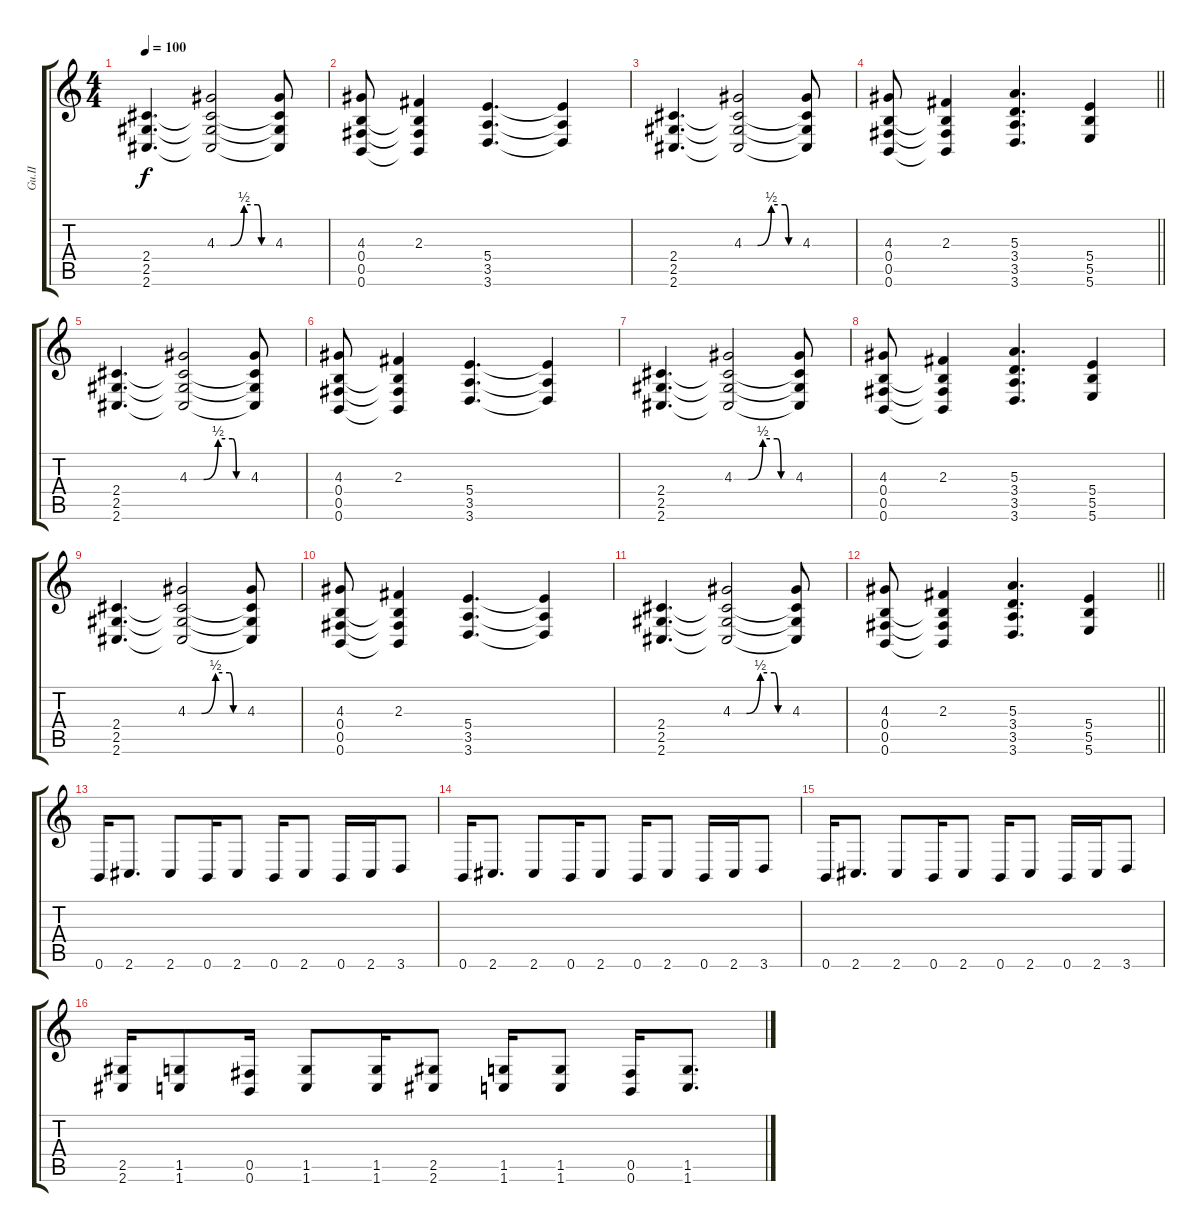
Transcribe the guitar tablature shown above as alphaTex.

\track ("Gu.II" "Gu.II") {instrument distortionguitar}
\staff {score tabs}
\tuning (Db4 Ab3 E3 B2 Gb2 B1) {hide}
\ts (4 4)
\tempo 100
\clef g2
\ks c
(2.4 2.5 2.6).4{d dy f} (4.3{be (custom 0 0 15 0 30 2 45 2 49 0 60 0)} 2.4{t} 2.5{t} 2.6{t}).2 (4.3 2.4{t} 2.5{t} 2.6{t}).8 |
(4.3 0.4 0.5 0.6).8 (2.3 0.4{t} 0.5{t} 0.6{t}).4 (5.4 3.5 3.6).4{d} (5.4{t} 3.5{t} 3.6{t}).4 |
(2.4 2.5 2.6).4{d} (4.3{be (custom 0 0 15 0 30 2 45 2 49 0 60 0)} 2.4{t} 2.5{t} 2.6{t}).2 (4.3 2.4{t} 2.5{t} 2.6{t}).8 |
\barLineRight lightlight
(4.3 0.4 0.5 0.6).8 (2.3 0.4{t} 0.5{t} 0.6{t}).4 (5.3 3.4 3.5 3.6).4{d} (5.4 5.5 5.6).4 |
(2.4 2.5 2.6).4{d} (4.3{be (custom 0 0 15 0 30 2 45 2 49 0 60 0)} 2.4{t} 2.5{t} 2.6{t}).2 (4.3 2.4{t} 2.5{t} 2.6{t}).8 |
(4.3 0.4 0.5 0.6).8 (2.3 0.4{t} 0.5{t} 0.6{t}).4 (5.4 3.5 3.6).4{d} (5.4{t} 3.5{t} 3.6{t}).4 |
(2.4 2.5 2.6).4{d} (4.3{be (custom 0 0 15 0 30 2 45 2 49 0 60 0)} 2.4{t} 2.5{t} 2.6{t}).2 (4.3 2.4{t} 2.5{t} 2.6{t}).8 |
(4.3 0.4 0.5 0.6).8 (2.3 0.4{t} 0.5{t} 0.6{t}).4 (5.3 3.4 3.5 3.6).4{d} (5.4 5.5 5.6).4 |
(2.4 2.5 2.6).4{d} (4.3{be (custom 0 0 15 0 30 2 45 2 49 0 60 0)} 2.4{t} 2.5{t} 2.6{t}).2 (4.3 2.4{t} 2.5{t} 2.6{t}).8 |
(4.3 0.4 0.5 0.6).8 (2.3 0.4{t} 0.5{t} 0.6{t}).4 (5.4 3.5 3.6).4{d} (5.4{t} 3.5{t} 3.6{t}).4 |
(2.4 2.5 2.6).4{d} (4.3{be (custom 0 0 15 0 30 2 45 2 49 0 60 0)} 2.4{t} 2.5{t} 2.6{t}).2 (4.3 2.4{t} 2.5{t} 2.6{t}).8 |
\barLineRight lightlight
(4.3 0.4 0.5 0.6).8 (2.3 0.4{t} 0.5{t} 0.6{t}).4 (5.3 3.4 3.5 3.6).4{d} (5.4 5.5 5.6).4 |
0.6.16 2.6.8{d} 2.6.8 0.6.16 2.6.8 0.6.16 2.6.8 0.6.16 2.6.16 3.6.8 |
0.6.16 2.6.8{d} 2.6.8 0.6.16 2.6.8 0.6.16 2.6.8 0.6.16 2.6.16 3.6.8 |
0.6.16 2.6.8{d} 2.6.8 0.6.16 2.6.8 0.6.16 2.6.8 0.6.16 2.6.16 3.6.8 |
(2.5 2.6).16 (1.5 1.6).8 (0.5 0.6).16 (1.5 1.6).8 (1.5 1.6).16 (2.5 2.6).8 (1.5 1.6).16 (1.5 1.6).8 (0.5 0.6).16 (1.5 1.6).8{d}
